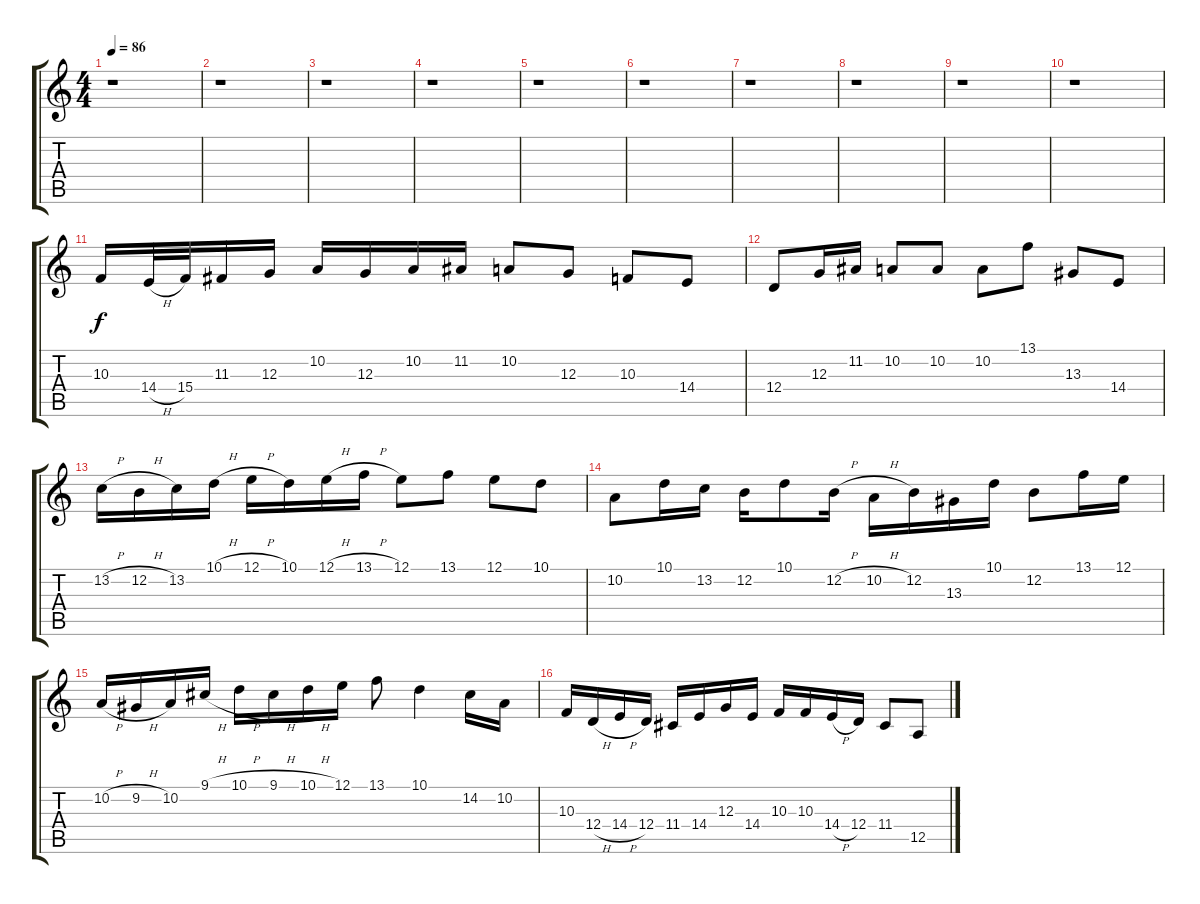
\track "" {instrument viola}
\staff {score tabs}
\tuning (E4 B3 G3 D3 A2 E2) {hide}
\ts (4 4)
\tempo 86
\clef g2
\ks c
r.1{dy f} |
r.1 |
r.1 |
r.1 |
r.1 |
r.1 |
r.1 |
r.1 |
r.1 |
r.1 |
10.3.16 14.4{h}.32 15.4.32 11.3.16 12.3.16 10.2.16 12.3.16 10.2.16 11.2.16 10.2.8 12.3.8 10.3.8 14.4.8 |
12.4.8 12.3.16 11.2.16 10.2.8 10.2.8 10.2.8 13.1.8 13.3.8 14.4.8 |
13.2{h}.16 12.2{h}.16 13.2.16 10.1{h}.16 12.1{h}.16 10.1.16 12.1{h}.16 13.1{h}.16 12.1.8 13.1.8 12.1.8 10.1.8 |
10.2.8 10.1.16 13.2.16 12.2.16 10.1.8 12.2{h}.16 10.2{h}.16 12.2.16 13.3.16 10.1.16 12.2.8 13.1.16 12.1.16 |
10.2{h}.16 9.2{h}.16 10.2.16 9.1{h}.16 10.1{h}.16 9.1{h}.16 10.1{h}.16 12.1.16 13.1.8 10.1.4 14.2.16 10.2.16 |
10.3.16 12.4{h}.16 14.4{h}.16 12.4.16 11.4.16 14.4.16 12.3.16 14.4.16 10.3.16 10.3.16 14.4{h}.16 12.4.16 11.4.8 12.5.8
